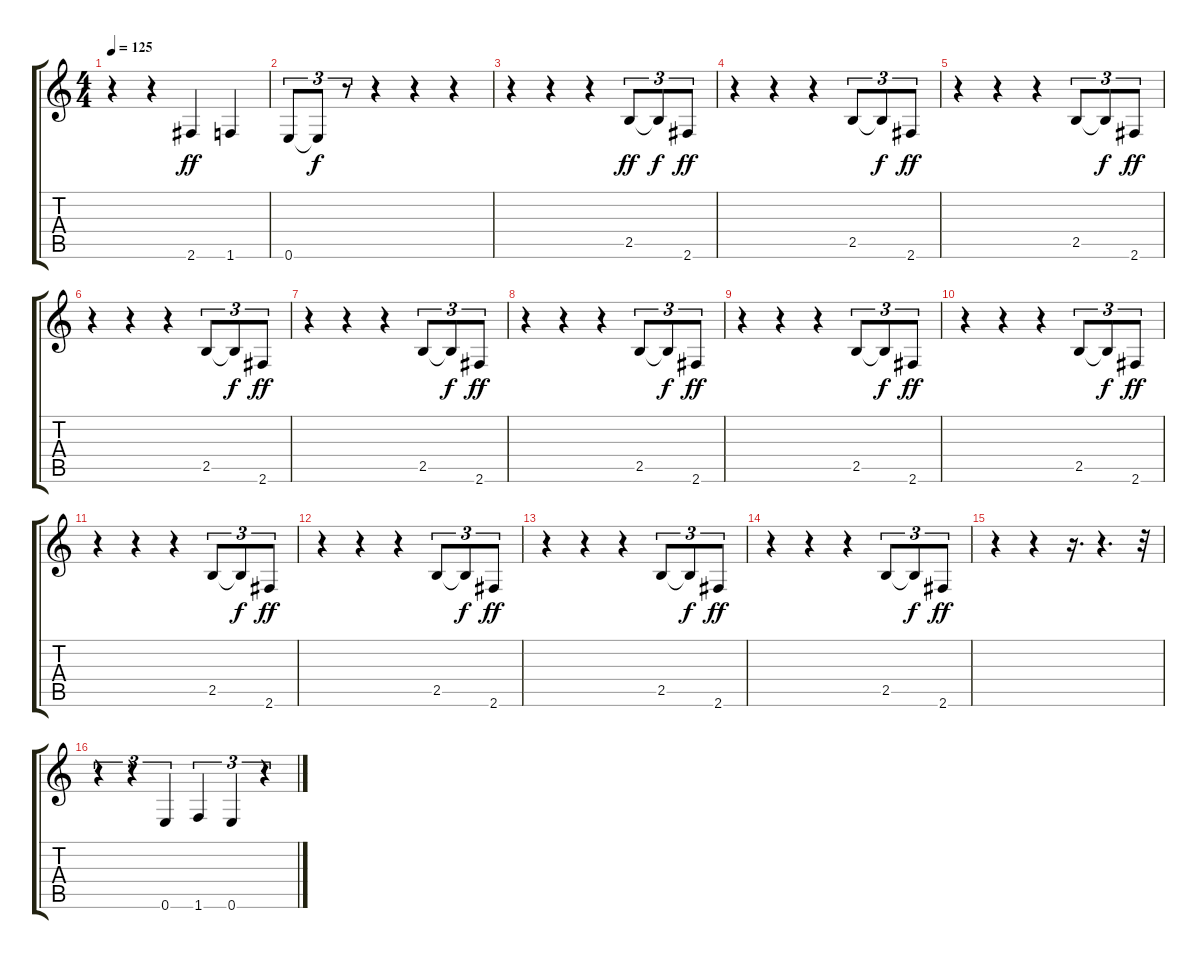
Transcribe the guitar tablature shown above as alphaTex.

\track "" {instrument electricbasspick}
\staff {score tabs}
\tuning (E4 B3 G3 D3 A2 E2) {hide}
\ts (4 4)
\tempo 125
\clef g2
\ks c
r.4{dy f} r.4 2.6.4{dy ff} 1.6.4 |
0.6.8{tu (3 2)} 0.6{t}.8{tu (3 2) dy f} r.8{tu (3 2)} r.4 r.4 r.4 |
r.4 r.4 r.4 2.5.8{tu (3 2) dy ff} 2.5{t}.8{tu (3 2) dy f} 2.6.8{tu (3 2) dy ff} |
r.4 r.4 r.4 2.5.8{tu (3 2)} 2.5{t}.8{tu (3 2) dy f} 2.6.8{tu (3 2) dy ff} |
r.4 r.4 r.4 2.5.8{tu (3 2)} 2.5{t}.8{tu (3 2) dy f} 2.6.8{tu (3 2) dy ff} |
r.4 r.4 r.4 2.5.8{tu (3 2)} 2.5{t}.8{tu (3 2) dy f} 2.6.8{tu (3 2) dy ff} |
r.4 r.4 r.4 2.5.8{tu (3 2)} 2.5{t}.8{tu (3 2) dy f} 2.6.8{tu (3 2) dy ff} |
r.4 r.4 r.4 2.5.8{tu (3 2)} 2.5{t}.8{tu (3 2) dy f} 2.6.8{tu (3 2) dy ff} |
r.4 r.4 r.4 2.5.8{tu (3 2)} 2.5{t}.8{tu (3 2) dy f} 2.6.8{tu (3 2) dy ff} |
r.4 r.4 r.4 2.5.8{tu (3 2)} 2.5{t}.8{tu (3 2) dy f} 2.6.8{tu (3 2) dy ff} |
r.4 r.4 r.4 2.5.8{tu (3 2)} 2.5{t}.8{tu (3 2) dy f} 2.6.8{tu (3 2) dy ff} |
r.4 r.4 r.4 2.5.8{tu (3 2)} 2.5{t}.8{tu (3 2) dy f} 2.6.8{tu (3 2) dy ff} |
r.4 r.4 r.4 2.5.8{tu (3 2)} 2.5{t}.8{tu (3 2) dy f} 2.6.8{tu (3 2) dy ff} |
r.4 r.4 r.4 2.5.8{tu (3 2)} 2.5{t}.8{tu (3 2) dy f} 2.6.8{tu (3 2) dy ff} |
r.4 r.4 r.16{d} r.4{d} r.32 |
r.4{tu (3 2)} r.4{tu (3 2)} 0.6.4{tu (3 2)} 1.6.4{tu (3 2)} 0.6.4{tu (3 2)} r.4{tu (3 2)}
